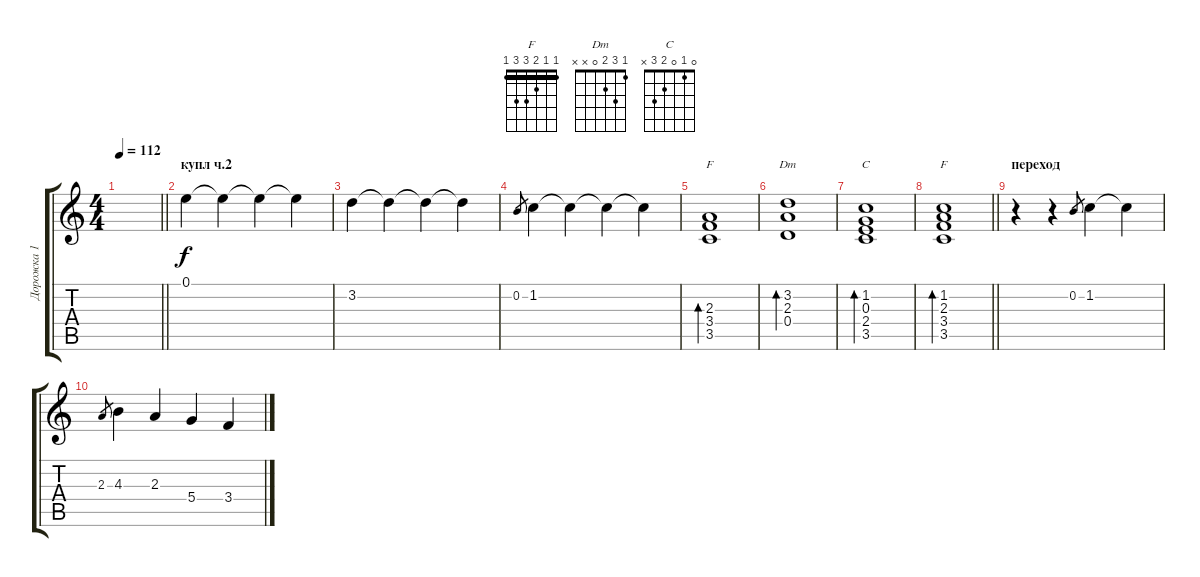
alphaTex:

\track ("Дорожка 1" "Дорожка 1") {instrument acousticguitarsteel}
\staff {score tabs}
\tuning (E4 B3 G3 D3 A2 E2) {hide}
\chord ("F" 1 1 2 3 0 1) {barre 1}
\chord ("Dm" 1 3 2 0 x x)
\chord ("C" 0 1 0 2 3 x)
\chord ("F" 1 1 2 3 3 1) {barre 1}
\ts (4 4)
\tempo 112
\clef g2
\barLineRight lightlight
\ks c
|
\section ("" "купл ч.2")
0.1.4 0.1{t}.4 0.1{t}.4 0.1{t}.4 |
3.2.4 3.2{t}.4 3.2{t}.4 3.2{t}.4 |
0.2.8{gr} 1.2.4 1.2{t}.4 1.2{t}.4 1.2{t}.4 |
(2.3 3.4 3.5).1{bd 120 ch "F"} |
(3.2 2.3 0.4).1{bd 120 ch "Dm"} |
(1.2 0.3 2.4 3.5).1{bd 120 ch "C"} |
\barLineRight lightlight
(1.2 2.3 3.4 3.5).1{bd 120 ch "F"} |
\section ("" "переход")
r.4 r.4 0.2.8{gr} 1.2.4 1.2{t}.4 |
2.3.8{gr} 4.3.4 2.3.4 5.4.4 3.4.4
